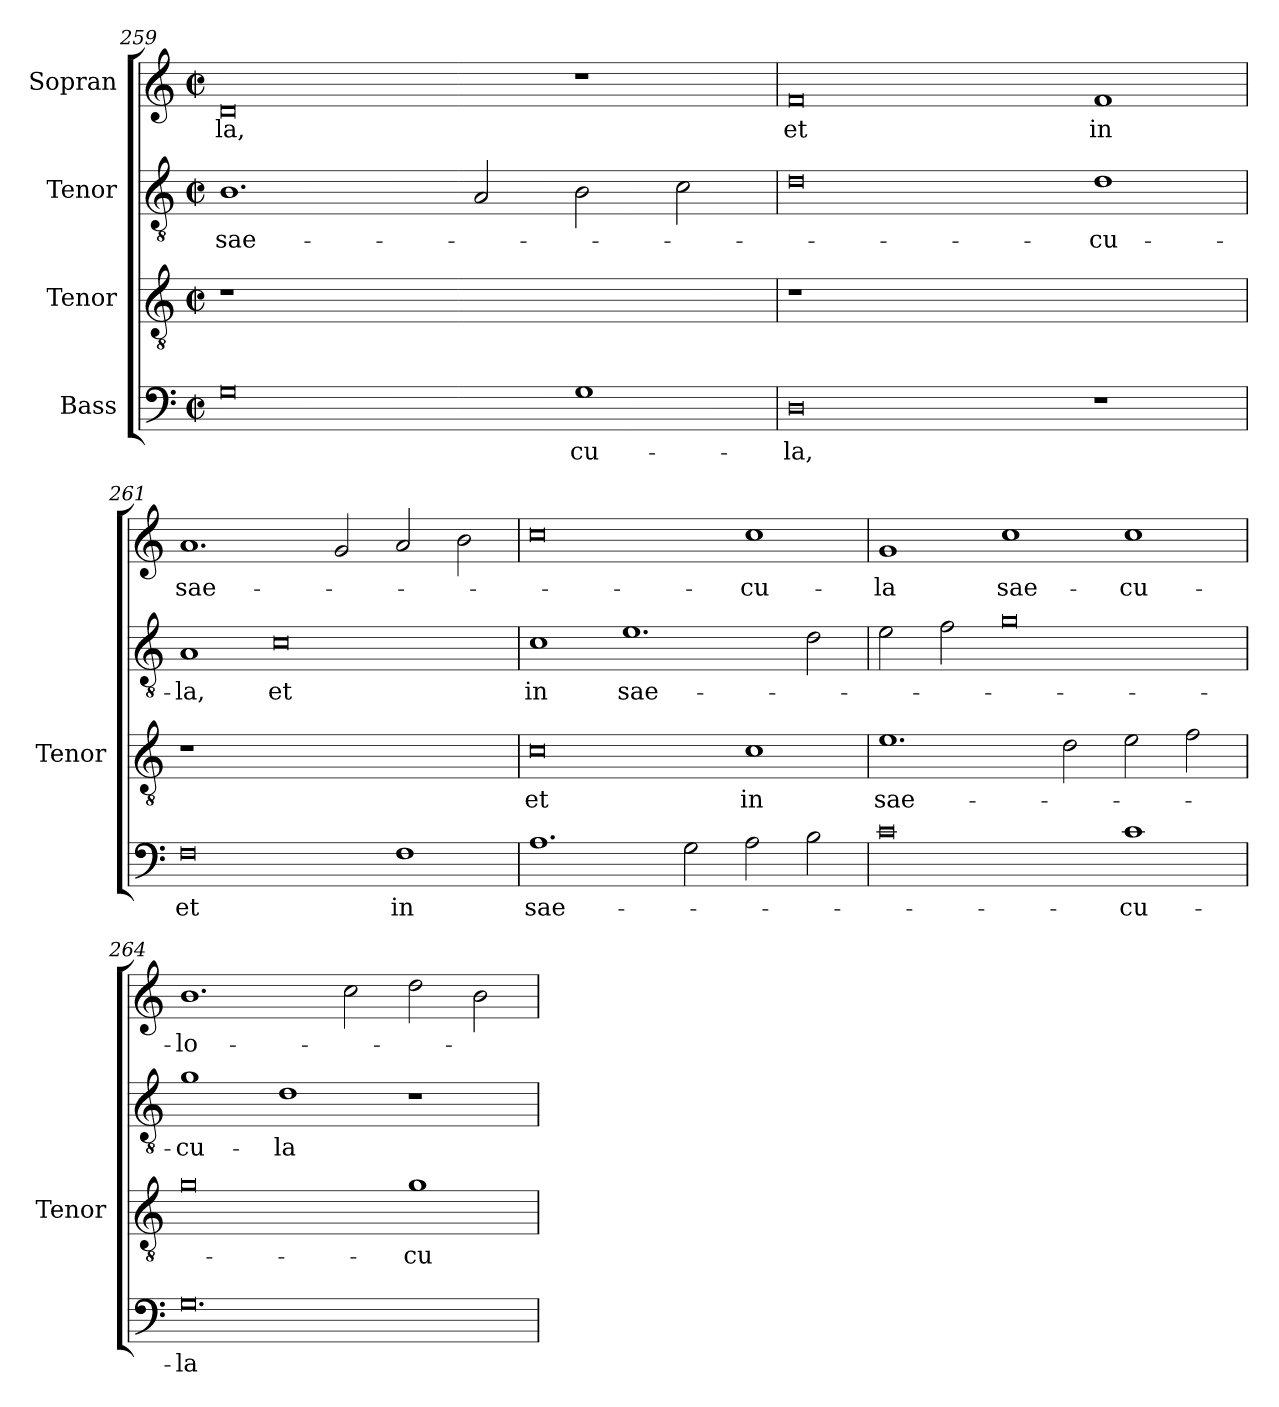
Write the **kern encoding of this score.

**kern	**text	**kern	**text	**kern	**text	**kern	**text
*part4	*part4	*part3	*part3	*part2	*part2	*part1	*part1
*staff4	*staff4	*staff3	*staff3	*staff2	*staff2	*staff1	*staff1
*I"Bass	*	*I"Tenor	*	*I"Tenor	*	*I"Sopran	*
*	*	*I'Tenor	*	*	*	*	*
*clefF4	*	*clefGv2	*	*clefGv2	*	*clefG2	*
*	*	*ITrd7c12	*	*ITrd7c12	*	*	*
*k[]	*	*k[]	*	*k[]	*	*k[]	*
*M2/2	*	*M2/2	*	*M2/2	*	*M2/2	*
*met(c|)	*	*met(c|)	*	*met(c|)	*	*met(c|)	*
=259	=259	=259	=259	=259	=259	=259	=259
!	!	!LO:N:vis=1	!	!	!	!	!
!	!	!	!	!	!LO:LY:b:color=#000000	!	!
!	!	!	!	!	!	!	!LO:LY:b:color=#000000
0Gi	.	1r	.	1.BBi	sae-	0di	-la,
.	.	0ryy	.	.	.	.	.
.	.	.	.	2AAi/	.	.	.
!	!LO:LY:b:color=#000000	!	!	!	!	!	!
1Gi	-cu-	.	.	2BBi\	.	1r	.
.	.	.	.	2Ci\	.	.	.
=260	=260	=260	=260	=260	=260	=260	=260
!	!LO:LY:b:color=#000000	!LO:N:vis=1	!	!	!	!	!
!	!	!	!	!	!	!	!LO:LY:b:color=#000000
0Di	-la,	1r	.	0Di	.	0fi	et
.	.	0ryy	.	.	.	.	.
!	!	!	!	!	!LO:LY:b:color=#000000	!	!
!	!	!	!	!	!	!	!LO:LY:b:color=#000000
1r	.	.	.	1Di	-cu-	1fi	in
!!LO:LB:g=z
=261	=261	=261	=261	=261	=261	=261	=261
!	!LO:LY:b:color=#000000	!LO:N:vis=1	!	!	!	!	!
!	!	!	!	!	!LO:LY:b:color=#000000	!	!
!	!	!	!	!	!	!	!LO:LY:b:color=#000000
0Fi	et	1r	.	1AAi	-la,	1.ai	sae-
!	!	!	!	!	!LO:LY:b:color=#000000	!	!
.	.	0ryy	.	0Ci	et	.	.
.	.	.	.	.	.	2gi/	.
!	!LO:LY:b:color=#000000	!	!	!	!	!	!
1Fi	in	.	.	.	.	2ai/	.
.	.	.	.	.	.	2bi\	.
=262	=262	=262	=262	=262	=262	=262	=262
!	!LO:LY:b:color=#000000	!	!	!	!	!	!
!	!	!	!LO:LY:b:color=#000000	!	!	!	!
!	!	!	!	!	!LO:LY:b:color=#000000	!	!
1.Ai	sae-	0Ci	et	1Ci	in	0cci	.
!	!	!	!	!	!LO:LY:b:color=#000000	!	!
.	.	.	.	1.Ei	sae-	.	.
2Gi\	.	.	.	.	.	.	.
!	!	!	!LO:LY:b:color=#000000	!	!	!	!
!	!	!	!	!	!	!	!LO:LY:b:color=#000000
2Ai\	.	1Ci	in	.	.	1cci	-cu-
2Bi\	.	.	.	2Di\	.	.	.
=263	=263	=263	=263	=263	=263	=263	=263
!	!	!	!LO:LY:b:color=#000000	!	!	!	!
!	!	!	!	!	!	!	!LO:LY:b:color=#000000
0ci	.	1.Ei	sae-	2Ei\	.	1gi	-la
.	.	.	.	2Fi\	.	.	.
!	!	!	!	!	!	!	!LO:LY:b:color=#000000
.	.	.	.	0Gi	.	1cci	sae-
.	.	2Di\	.	.	.	.	.
!	!LO:LY:b:color=#000000	!	!	!	!	!	!
!	!	!	!	!	!	!	!LO:LY:b:color=#000000
1ci	-cu-	2Ei\	.	.	.	1cci	-cu-
.	.	2Fi\	.	.	.	.	.
=264	=264	=264	=264	=264	=264	=264	=264
!	!LO:LY:b:color=#000000	!	!	!	!	!	!
!	!	!	!	!	!LO:LY:b:color=#000000	!	!
!	!	!	!	!	!	!	!LO:LY:b:color=#000000
0.Gi	-la	0Gi	.	1Gi	-cu-	1.bi	-lo-
!	!	!	!	!	!LO:LY:b:color=#000000	!	!
.	.	.	.	1Di	-la	.	.
.	.	.	.	.	.	2cci\	.
!	!	!	!LO:LY:b:color=#000000	!	!	!	!
.	.	1Gi	-cu-	1r	.	2ddi\	.
.	.	.	.	.	.	2bi\	.
=	=	=	=	=	=	=	=
*-	*-	*-	*-	*-	*-	*-	*-
